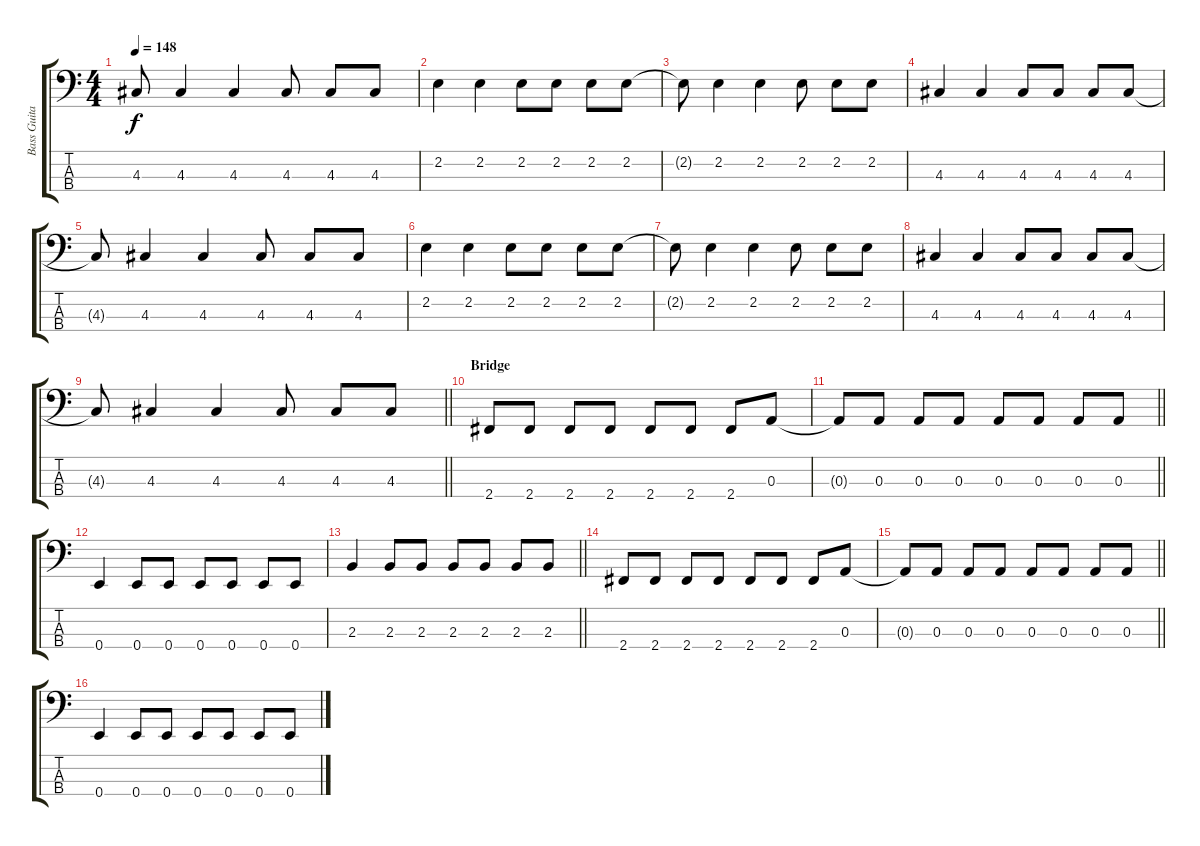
\track ("Bass Guitar" "Bass Guita") {instrument electricbassfinger}
\staff {score tabs}
\tuning (G2 D2 A1 E1) {hide}
\ts (4 4)
\tempo 148
\clef f4
\ks c
4.3{t}.8{dy f} 4.3.4 4.3.4 4.3.8 4.3.8 4.3.8 |
2.2.4 2.2.4 2.2.8 2.2.8 2.2.8 2.2.8 |
2.2{t}.8 2.2.4 2.2.4 2.2.8 2.2.8 2.2.8 |
4.3.4 4.3.4 4.3.8 4.3.8 4.3.8 4.3.8 |
4.3{t}.8 4.3.4 4.3.4 4.3.8 4.3.8 4.3.8 |
2.2.4 2.2.4 2.2.8 2.2.8 2.2.8 2.2.8 |
2.2{t}.8 2.2.4 2.2.4 2.2.8 2.2.8 2.2.8 |
4.3.4 4.3.4 4.3.8 4.3.8 4.3.8 4.3.8 |
\barLineRight lightlight
4.3{t}.8 4.3.4 4.3.4 4.3.8 4.3.8 4.3.8 |
\section ("" "Bridge")
2.4.8 2.4.8 2.4.8 2.4.8 2.4.8 2.4.8 2.4.8 0.3.8 |
\barLineRight lightlight
0.3{t}.8 0.3.8 0.3.8 0.3.8 0.3.8 0.3.8 0.3.8 0.3.8 |
0.4.4 0.4.8 0.4.8 0.4.8 0.4.8 0.4.8 0.4.8 |
\barLineRight lightlight
2.3.4 2.3.8 2.3.8 2.3.8 2.3.8 2.3.8 2.3.8 |
2.4.8 2.4.8 2.4.8 2.4.8 2.4.8 2.4.8 2.4.8 0.3.8 |
\barLineRight lightlight
0.3{t}.8 0.3.8 0.3.8 0.3.8 0.3.8 0.3.8 0.3.8 0.3.8 |
0.4.4 0.4.8 0.4.8 0.4.8 0.4.8 0.4.8 0.4.8
